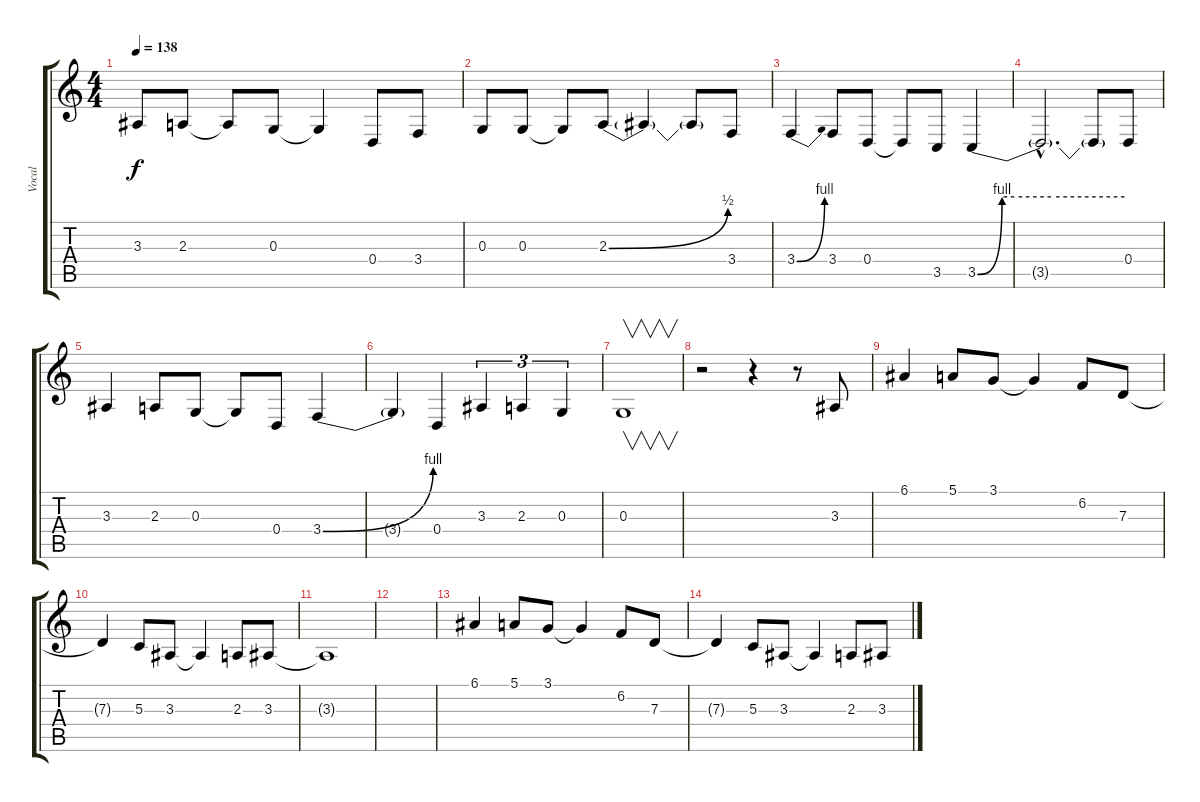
\track ("Vocal" "Vocal") {instrument altosax}
\staff {score tabs}
\tuning (E4 B3 G3 D3 A2 E2) {hide}
\ts (4 4)
\tempo 138
\clef g2
\ks c
3.3.8{dy f} 2.3.8 2.3{t}.8 0.3.8 0.3{t}.4 0.4.8 3.4.8 |
0.3.8 0.3.8 0.3{t}.8 2.3{be (bend 0 0 60 2)}.8 2.3{t}.4 2.3{t}.8 3.4.8 |
3.4{be (bend 0 0 60 4)}.4 3.4.8 0.4.8 0.4{t}.8 3.5.8 3.5{be (custom 0 0 10 4 15 4 30 4 60 4)}.4 |
3.5{hac t}.2{d} 3.5{t}.8 0.4.8 |
3.3.4 2.3.8 0.3.8 0.3{t}.8 0.4.8 3.4{be (bend 0 0 60 4)}.4 |
3.4{t}.4 0.4.4 3.3.4{tu (3 2)} 2.3.4{tu (3 2)} 0.3.4{tu (3 2)} |
0.3.1{v} |
r.2 r.4 r.8 3.3.8 |
6.1.4 5.1.8 3.1.8 3.1{t}.4 6.2.8 7.3.8 |
7.3{t}.4 5.3.8 3.3.8 3.3{t}.4 2.3.8 3.3.8 |
3.3{t}.1 |
|
6.1.4 5.1.8 3.1.8 3.1{t}.4 6.2.8 7.3.8 |
7.3{t}.4 5.3.8 3.3.8 3.3{t}.4 2.3.8 3.3.8
